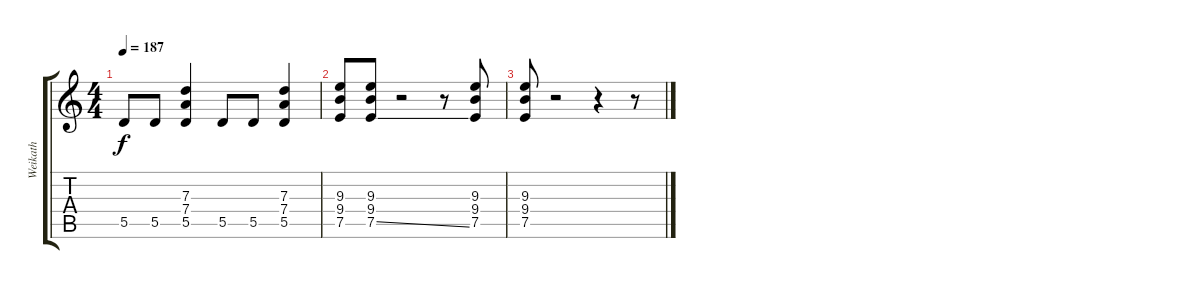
\track ("Weikath" "Weikath") {instrument distortionguitar}
\staff {score tabs}
\tuning (E4 B3 G3 D3 A2 E2) {hide}
\ts (4 4)
\tempo 187
\clef g2
\ks c
5.5.8{dy f} 5.5.8 (7.3 7.4 5.5).4 5.5.8 5.5.8 (7.3 7.4 5.5).4 |
(9.3 9.4 7.5).8 (9.3 9.4 7.5{ss}).8 r.2 r.8 (9.3 9.4 7.5).8 |
(9.3 9.4 7.5).8 r.2 r.4 r.8
